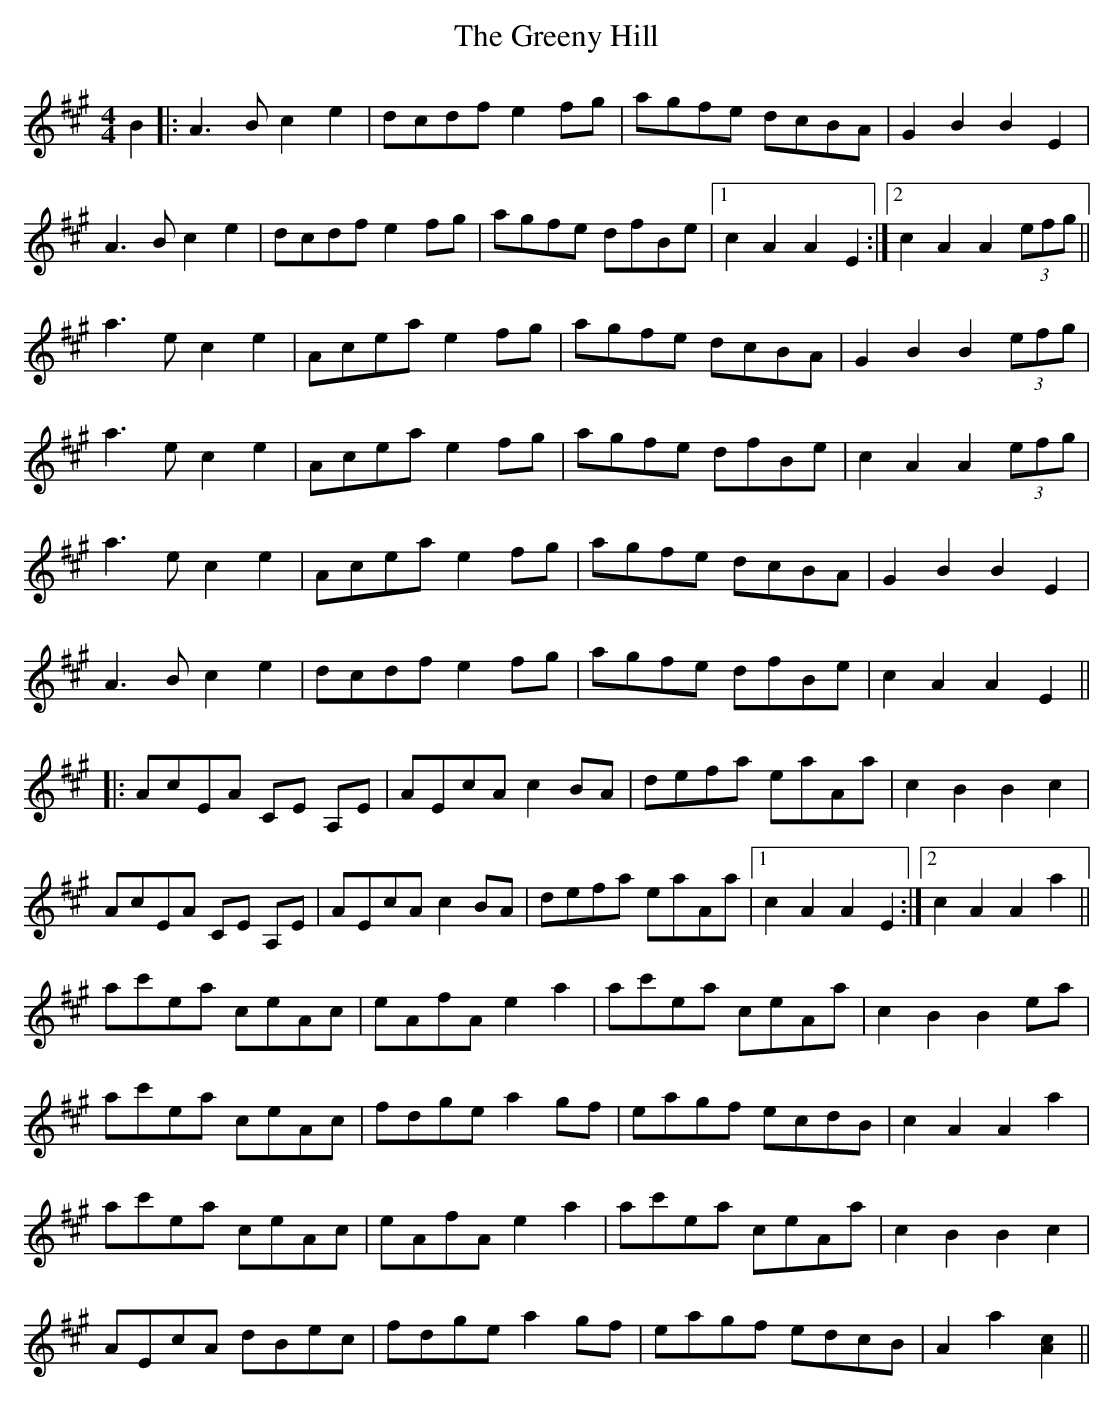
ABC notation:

X:1
T: The Greeny Hill
M: 4/4
L: 1/8
K: Amaj
B2|:A3 B c2 e2|dcdf e2 fg|agfe dcBA|G2 B2 B2 E2|
A3 B c2 e2|dcdf e2 fg|agfe dfBe|1 c2 A2 A2 E2:|2 c2 A2 A2 (3efg||
a3 e c2 e2|Acea e2 fg|agfe dcBA|G2 B2 B2 (3efg|
a3 e c2 e2|Acea e2 fg|agfe dfBe|c2 A2 A2 (3efg|
a3 e c2 e2|Acea e2 fg|agfe dcBA|G2 B2 B2 E2|
A3 B c2 e2|dcdf e2 fg|agfe dfBe|c2 A2 A2 E2||
|:AcEA CE A,E|AEcA c2 BA|defa eaAa|c2 B2 B2 c2|
AcEA CE A,E|AEcA c2 BA|defa eaAa|1 c2 A2 A2 E2:|2 c2 A2 A2 a2||
ac'ea ceAc|eAfA e2 a2|ac'ea ceAa|c2 B2 B2 ea|
ac'ea ceAc|fdge a2 gf|eagf ecdB|c2 A2 A2 a2|
ac'ea ceAc|eAfA e2 a2|ac'ea ceAa|c2 B2 B2 c2|
AEcA dBec|fdge a2 gf|eagf edcB|A2 a2 [A2c2]||
